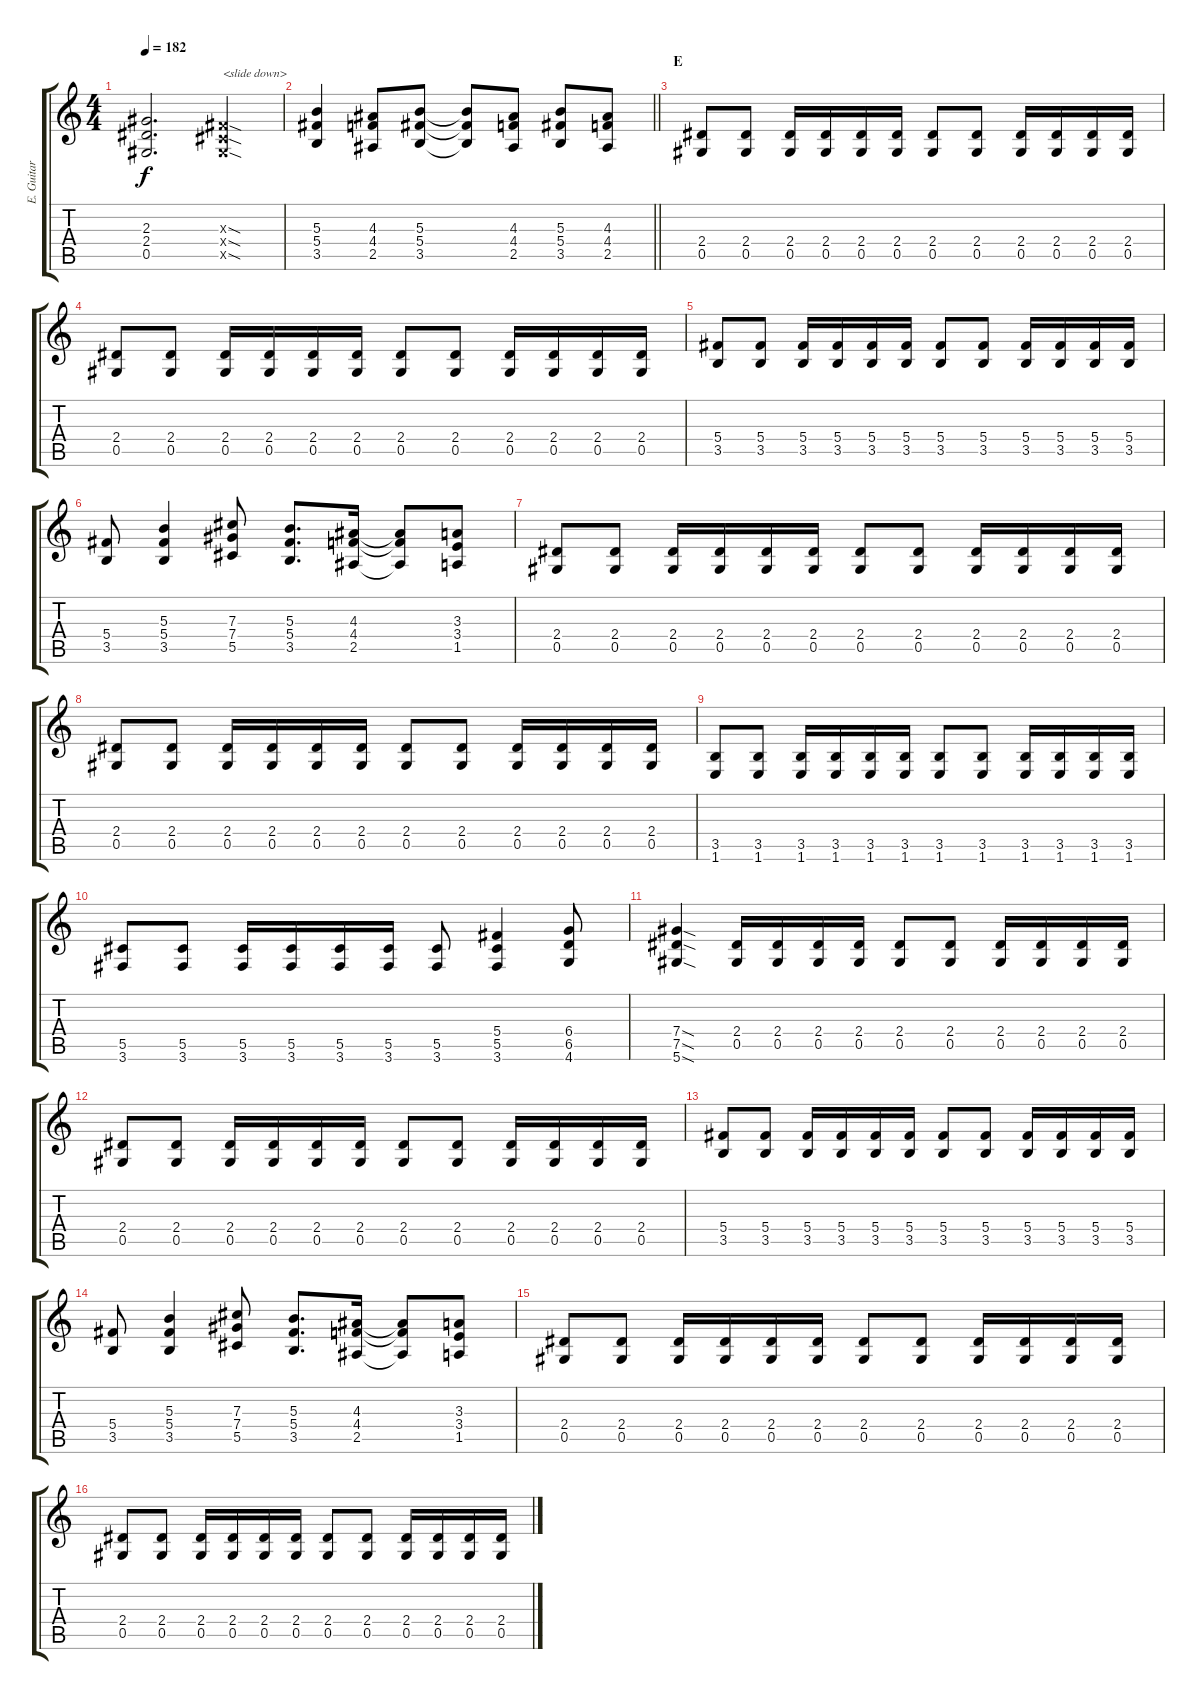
\track ("E. Guitar II" "E. Guitar ") {instrument overdrivenguitar}
\staff {score tabs}
\tuning (Eb4 Bb3 Gb3 Db3 Ab2 Eb2) {hide}
\ts (4 4)
\tempo 182
\clef g2
\ks c
(2.3 2.4 0.5).2{d dy f} (0.3{sod x} 0.4{sod x} 0.5{sod x}).4{txt "<slide down>"} |
\barLineRight lightlight
(5.3 5.4 3.5).4 (4.3 4.4 2.5).8 (5.3 5.4 3.5).8 (5.3{t} 5.4{t} 3.5{t}).8 (4.3 4.4 2.5).8 (5.3 5.4 3.5).8 (4.3 4.4 2.5).8 |
\section ("" "E")
(2.4 0.5).8 (2.4 0.5).8 (2.4 0.5).16 (2.4 0.5).16 (2.4 0.5).16 (2.4 0.5).16 (2.4 0.5).8 (2.4 0.5).8 (2.4 0.5).16 (2.4 0.5).16 (2.4 0.5).16 (2.4 0.5).16 |
(2.4 0.5).8 (2.4 0.5).8 (2.4 0.5).16 (2.4 0.5).16 (2.4 0.5).16 (2.4 0.5).16 (2.4 0.5).8 (2.4 0.5).8 (2.4 0.5).16 (2.4 0.5).16 (2.4 0.5).16 (2.4 0.5).16 |
(5.4 3.5).8 (5.4 3.5).8 (5.4 3.5).16 (5.4 3.5).16 (5.4 3.5).16 (5.4 3.5).16 (5.4 3.5).8 (5.4 3.5).8 (5.4 3.5).16 (5.4 3.5).16 (5.4 3.5).16 (5.4 3.5).16 |
(5.4 3.5).8 (5.3 5.4 3.5).4 (7.3 7.4 5.5).8 (5.3 5.4 3.5).8{d} (4.3 4.4 2.5).16 (4.3{t} 4.4{t} 2.5{t}).8 (3.3 3.4 1.5).8 |
(2.4 0.5).8 (2.4 0.5).8 (2.4 0.5).16 (2.4 0.5).16 (2.4 0.5).16 (2.4 0.5).16 (2.4 0.5).8 (2.4 0.5).8 (2.4 0.5).16 (2.4 0.5).16 (2.4 0.5).16 (2.4 0.5).16 |
(2.4 0.5).8 (2.4 0.5).8 (2.4 0.5).16 (2.4 0.5).16 (2.4 0.5).16 (2.4 0.5).16 (2.4 0.5).8 (2.4 0.5).8 (2.4 0.5).16 (2.4 0.5).16 (2.4 0.5).16 (2.4 0.5).16 |
(3.5 1.6).8 (3.5 1.6).8 (3.5 1.6).16 (3.5 1.6).16 (3.5 1.6).16 (3.5 1.6).16 (3.5 1.6).8 (3.5 1.6).8 (3.5 1.6).16 (3.5 1.6).16 (3.5 1.6).16 (3.5 1.6).16 |
(5.5 3.6).8 (5.5 3.6).8 (5.5 3.6).16 (5.5 3.6).16 (5.5 3.6).16 (5.5 3.6).16 (5.5 3.6).8 (5.4 5.5 3.6).4 (6.4 6.5 4.6).8 |
(7.4{sod} 7.5{sod} 5.6{sod}).4 (2.4 0.5).16 (2.4 0.5).16 (2.4 0.5).16 (2.4 0.5).16 (2.4 0.5).8 (2.4 0.5).8 (2.4 0.5).16 (2.4 0.5).16 (2.4 0.5).16 (2.4 0.5).16 |
(2.4 0.5).8 (2.4 0.5).8 (2.4 0.5).16 (2.4 0.5).16 (2.4 0.5).16 (2.4 0.5).16 (2.4 0.5).8 (2.4 0.5).8 (2.4 0.5).16 (2.4 0.5).16 (2.4 0.5).16 (2.4 0.5).16 |
(5.4 3.5).8 (5.4 3.5).8 (5.4 3.5).16 (5.4 3.5).16 (5.4 3.5).16 (5.4 3.5).16 (5.4 3.5).8 (5.4 3.5).8 (5.4 3.5).16 (5.4 3.5).16 (5.4 3.5).16 (5.4 3.5).16 |
(5.4 3.5).8 (5.3 5.4 3.5).4 (7.3 7.4 5.5).8 (5.3 5.4 3.5).8{d} (4.3 4.4 2.5).16 (4.3{t} 4.4{t} 2.5{t}).8 (3.3 3.4 1.5).8 |
(2.4 0.5).8 (2.4 0.5).8 (2.4 0.5).16 (2.4 0.5).16 (2.4 0.5).16 (2.4 0.5).16 (2.4 0.5).8 (2.4 0.5).8 (2.4 0.5).16 (2.4 0.5).16 (2.4 0.5).16 (2.4 0.5).16 |
(2.4 0.5).8 (2.4 0.5).8 (2.4 0.5).16 (2.4 0.5).16 (2.4 0.5).16 (2.4 0.5).16 (2.4 0.5).8 (2.4 0.5).8 (2.4 0.5).16 (2.4 0.5).16 (2.4 0.5).16 (2.4 0.5).16
